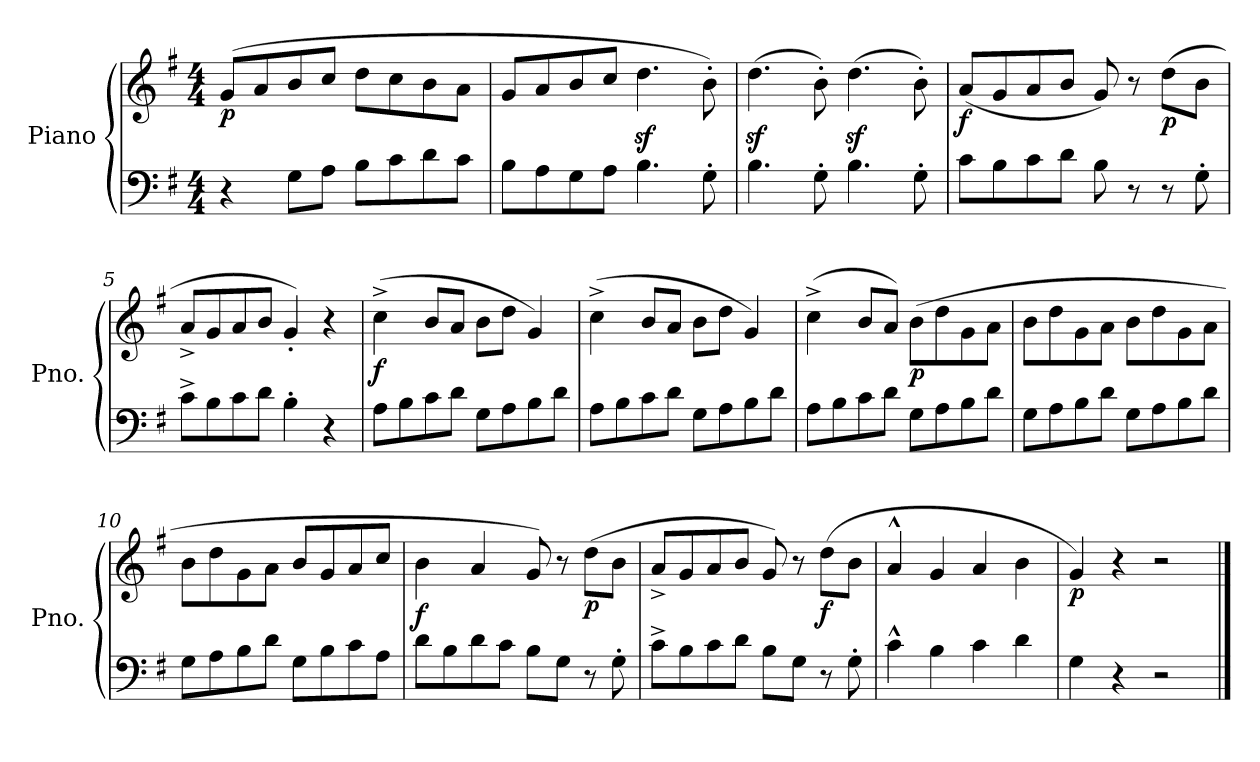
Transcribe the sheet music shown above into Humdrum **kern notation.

**kern	**kern	**dynam
*part1	*part1	*part1
*staff2	*staff1	*staff1/2
*I"Piano	*	*
*I'Pno.	*	*
*clefF4	*clefG2	*
*k[f#]	*k[f#]	*
*M4/4	*M4/4	*
*MM60	*MM60	*
=1	=1	=1
!	!	!LO:DY:b
4r	(>8g/L	p
.	8a/	.
8G\L	8b/	.
8A\J	8cc/J	.
8B\L	8dd\L	.
8c\	8cc\	.
8d\	8b\	.
8c\J	8a\J	.
=2	=2	=2
8B\L	8g/L	.
8A\	8a/	.
8G\	8b/	.
8A\J	8cc/J	.
4.B\	4.ddz<\	.
8G'\	8b'\)	.
=3	=3	=3
4.B\	(>4.ddz<\	.
8G'\	8b'\)	.
4.B\	(>4.ddz<\	.
8G'\	8b'\)	.
=4	=4	=4
!	!	!LO:DY:b
8c\L	(<8a/L	f
8B\	8g/	.
8c\	8a/	.
8d\J	8b/J	.
8B\	8g/)	.
8r	8r	.
!	!	!LO:DY:b
8r	(>8dd\L	p
8G'\	8b\J	.
!!LO:LB:g=z
=5	=5	=5
8c^\L	8a^/L	.
8B\	8g/	.
8c\	8a/	.
8d\J	8b/J	.
4B'\	4g'/)	.
4r	4r	.
=6	=6	=6
!	!	!LO:DY:b
8A\L	(>4cc^\	f
8B\	.	.
8c\	8b/L	.
8d\J	8a/J	.
8G\L	8b\L	.
8A\	8dd\J	.
8B\	4g/)	.
8d\J	.	.
=7	=7	=7
8A\L	(>4cc^\	.
8B\	.	.
8c\	8b/L	.
8d\J	8a/J	.
8G\L	8b\L	.
8A\	8dd\J	.
8B\	4g/)	.
8d\J	.	.
=8	=8	=8
8A\L	(>4cc^\	.
8B\	.	.
8c\	8b/L	.
8d\J	8a/J)	.
!	!	!LO:DY:b
8G\L	(>8b\L	p
8A\	8dd\	.
8B\	8g\	.
8d\J	8a\J	.
=9	=9	=9
8G\L	8b\L	.
8A\	8dd\	.
8B\	8g\	.
8d\J	8a\J	.
8G\L	8b\L	.
8A\	8dd\	.
8B\	8g\	.
8d\J	8a\J	.
!!LO:LB:g=z
=10	=10	=10
8G\L	8b\L	.
8A\	8dd\	.
8B\	8g\	.
8d\J	8a\J	.
8G\L	8b/L	.
8B\	8g/	.
8c\	8a/	.
8A\J	8cc/J	.
=11	=11	=11
!	!	!LO:DY:b
8d\L	4b\	f
8B\	.	.
8d\	4a/	.
8c\J	.	.
8B\L	8g/)	.
8G\J	8r	.
!	!	!LO:DY:b
8r	(>8dd\L	p
8G'\	8b\J	.
=12	=12	=12
8c^\L	8a^/L	.
8B\	8g/	.
8c\	8a/	.
8d\J	8b/J	.
8B\L	8g/)	.
8G\J	8r	.
!	!	!LO:DY:b
8r	(>8dd\L	f
8G'\	8b\J	.
=13	=13	=13
4c^^\	4a^^/	.
4B\	4g/	.
4c\	4a/	.
4d\	4b\	.
=14	=14	=14
!	!	!LO:DY:b
4G\	4g/)	p
4r	4r	.
2r	2r	.
==	==	==
*-	*-	*-
